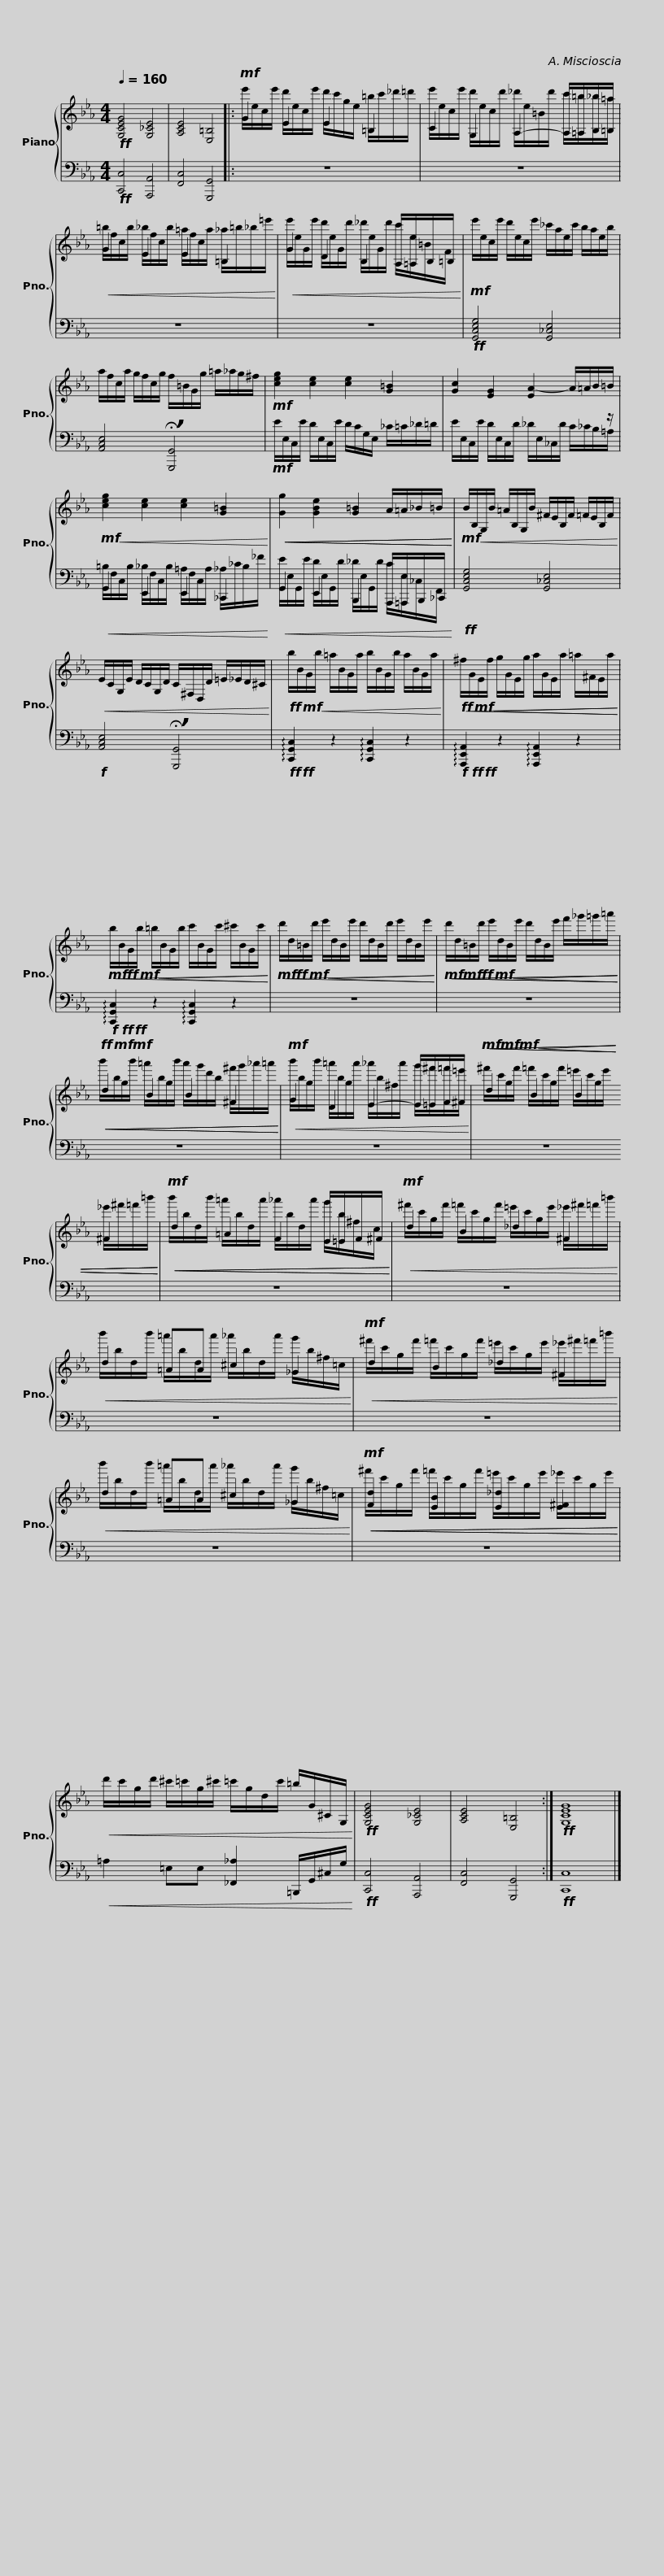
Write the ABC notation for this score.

X:1
%%score { ( 1 3 ) | ( 2 4 ) }
L:1/8
Q:1/4=160
M:4/4
I:linebreak $
K:Eb
V:1 treble
V:3 treble
V:2 bass
V:4 bass
V:1
!ff! [G,CEG]4 [G,_CE]4 | [A,CE]4 [E,=B,]4 |:!mf! G2 E2 E2 =B,2 |$ C2 G,2 A,2- A,/=A,/B,/=B,/ |!<(! G2 E2 E2 =B,2!<)! |$ %5
!<(! G2 D2 B,2 A,/=A,/B,/=B,/!<)! |!mf! x2 x2 x2 x2 |$ x2 x2 x2 x/ x/ x/ x/ |!mf! [ceg]2 [ce]2 [ce]2 [G=B]2 |$ [Gc]2 [EG]2 [EA-]2 A/=A/B/=B/ | %10
!mf!!<(! [ceg]2 [ce]2 [ce]2 [G=B]2!<)! |$!<(!!<(! [Gg]2 [GBe]2 [G=B]2 A/=A/_B/=B/!<)!!<)! |!mf!!<(! x2 x2 x2 x2!<)! |$!<(! x2 x2 x2 x/ x/ x/ x/!<)! |!ff!!mf!!<(! x2 x2 x2 x2!<)! |$ %15
!ff!!mf!!<(!!<(! x2 x2 x2 x2!<)!!<)! |!mf!!ff!!mf!!<(!!<(! x2 x2 x2 x2!<)!!<)! |$!mf!!ff!!mf!!<(!!<(! x2 x2 x2 x2!<)!!<)! |!mf!!mf!!ff!!mf!!<(!!<(!!<(! x2 x2 x2 x2!<)!!<)!!<)! |$!ff!!mf!!mf!!<(!!<(! d2 B2 B2 ^F2!<)!!<)! |$ %20
!mf!!<(! G2 D2 E2- E/=E/F/^F/!<)! |$!mf!!mf!!mf!!<(!!<(!!<(! d2 B2 B2 ^F2!<)!!<)!!<)! |$!mf!!<(!!<(! d2 =A2 F2 E/=E/F/^F/!<)!!<)! |$!mf!!<(! d2 B2 _d2 ^F2!<)! |$!<(! d2 =AA ^c2 _G2!<)! |$ %25
!mf!!<(! d2 B2 _d2 ^F2!<)! |$!<(! d2 =AA ^c2 _G2!<)! |!mf!!<(!!<(! [Fd]2 [EB]2 [E_d]2 [E^F]2!<)!!<)! |$!<(! x2 x x x2 x/ x/ x/ x/!<)! |!ff! [G,CEG]4 [G,_CE]4 | %30
 [A,CE]4 [E,=B,]4 :|!ff! [G,CEG]8 |] %32
V:2
!ff! [C,,C,]4 [A,,,A,,]4 | [F,,C,]4 [G,,,G,,]4 |: z8 |$ z8 | z8 |$ %5
 z8 |!ff! [G,,C,E,G,]4 [G,,_C,E,]4 |$ [A,,C,E,]4 !breath!!fermata![G,,,G,,]4 |!mf! x2 x2 x2 x2 |$ x2 x2 x2 x/ x/ x/ z/ | %10
!<(! G,,2 E,,2 E,,2 _C,,2!<)! |$!<(! G,,2 E,,2 B,,,2 A,,,/=A,,,/B,,,/_C,,/!<)! |!ff! [G,,C,E,G,]4 [G,,_C,E,]4 |$!f! [A,,C,E,]4 !breath!!fermata![G,,,G,,]4 |!ff!!ff! !arpeggio![C,,G,,C,]2 z2 !arpeggio![C,,G,,C,]2 z2 |$ %15
!f!!ff!!ff! !arpeggio![A,,,E,,A,,]2 z2 !arpeggio![A,,,E,,A,,]2 z2 |!f!!ff!!ff! !arpeggio![C,,G,,C,]2 z2 !arpeggio![C,,G,,C,]2 z2 |$ z8 | z8 |$ z8 |$ %20
 z8 |$ z8 |$ z8 |$ z8 |$ z8 |$ %25
 z8 |$ z8 | z8 |$!<(! =A,2 =E,E, [_F,,_A,]2 =B,,,/G,,/^C,/G,/!<)! |!ff! [C,,C,]4 [A,,,A,,]4 | %30
 [F,,C,]4 [G,,,G,,]4 :|!ff! [C,,C,]8 |] %32
V:3
 x8 | x8 |: e'/e/c/e'/ d'/e/c/e'/ d'/c'/g/e/ =b/c'/_d'/=d'/ |$ e'/e/c/e'/ d'/e/c/d'/ _d'/e/=B/d'/ c'/=b/_b/=a/ | =b/f/c/b/ _b/f/c/b/ =a/f/c/a/ _a/=b/_b/=e'/ |$ %5
 e'/e/G/e'/ d'/e/G/d'/ _d'/e/G/d'/ c'/e/=B/F/ | e'/e/c/e'/ d'/e/c/e'/ _c'/a/e/c'/ b/a/e/b/ |$ a/f/c/a/ g/f/c/g/ f/=B/G/g/ =a/_a/g/^f/ | x8 |$ x8 | %10
 x8 |$ x8 | B/B,/G,/B/ =A/B,/G,/B/ ^F/E/B,/F/ =F/E/B,/F/ |$ E/C/G,/E/ D/C/G,/D/ C/^F,/D,/D/ =E/_E/D/^C/ | b/B/G/b/ =a/B/G/a/ b/B/G/b/ a/B/G/a/ |$ %15
 ^f/G/E/f/ g/G/E/g/ a/G/E/a/ =a/^F/E/a/ | b/B/G/b/ =b/B/G/b/ c'/B/G/c'/ ^c'/B/G/c'/ |$ d'/d/=B/d'/ e'/d/B/e'/ d'/d/B/d'/ e'/d/B/e'/ | d'/d/=B/d'/ e'/d/B/e'/ d'/d/B/e'/ f'/_g'/=g'/=a'/ |$ b'/b/g/b'/ =a'/b/g/b'/ a'/g'/d'/b/ ^f'/g'/_a'/=a'/ |$ %20
 b'/b/g/b'/ =a'/b/g/a'/ _a'/b/^f/a'/ g'/^f'/=f'/=e'/ |$ ^f'/c'/g/f'/ =f'/c'/g/f'/ =e'/c'/g/e'/ _e'/^f'/=f'/=b'/ |$ b'/b/d/b'/ =a'/b/d/a'/ _a'/b/d/a'/ g'/b/^f/c/ |$ ^f'/c'/g/f'/ =f'/c'/g/f'/ =e'/c'/g/e'/ _e'/^f'/=f'/=b'/ |$ b'/b/d/b'/ =a'/b/d/a'/ _a'/b/d/a'/ g'/b/^f/=c/ |$ %25
 ^f'/c'/g/f'/ =f'/c'/g/f'/ =e'/c'/g/e'/ _e'/^f'/=f'/=b'/ |$ b'/b/d/b'/ =a'/b/d/a'/ _a'/b/d/a'/ g'/b/^f/=c/ | ^f'/c'/g/f'/ =f'/c'/g/f'/ =e'/c'/g/e'/ _e'/c'/g/e'/ |$ d'/c'/g/d'/ ^c'/=c'/g/^c'/ =c'/g/d/c'/ =b/G/^C/G,/ | x8 | %30
 x8 :| x8 |] %32
V:4
 x8 | x8 |: x8 |$ x8 | x8 |$ %5
 x8 | x8 |$ x8 | E/E,/C,/E/ D/E,/C,/E/ D/C/G,/E,/ _C/=C/_D/=D/ |$ E/E,/C,/E/ D/E,/C,/D/ _D/E,/_C,/D/ C/_C/B,/=A,/ | %10
 =B,/F,/C,/B,/ _B,/F,/C,/B,/ =A,/F,/C,/A,/ _A,/_C/B,/_F/ |$ E/E,/G,,/E/ D/E,/G,,/D/ _D/E,/G,,/D/ C/E,/_C,/F,,/ | x8 |$ x8 | x8 |$ %15
 x8 | x8 |$ x8 | x8 |$ x8 |$ %20
 x8 |$ x8 |$ x8 |$ x8 |$ x8 |$ %25
 x8 |$ x8 | x8 |$ x8 | x8 | %30
 x8 :| x8 |] %32
